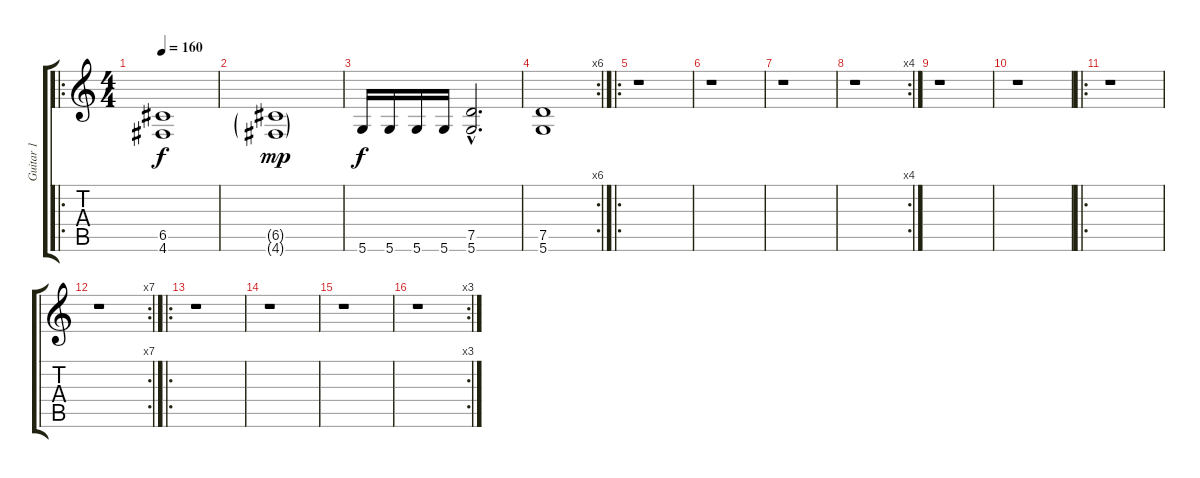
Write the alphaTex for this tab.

\track ("Guitar 1" "Guitar 1") {instrument distortionguitar}
\staff {score tabs}
\tuning (D4 A3 F3 C3 G2 D2) {hide}
\ro
\ts (4 4)
\tempo 160
\clef g2
\ks c
(6.5 4.6).1{dy f} |
(6.5{g} 4.6{g}).1{dy mp} |
5.6.16{dy f} 5.6.16 5.6.16 5.6.16 (7.5{hac} 5.6{hac}).2{d} |
\rc 6
(7.5 5.6).1 |
\ro
r.1 |
r.1 |
r.1 |
\rc 4
r.1 |
r.1 |
r.1 |
\ro
r.1 |
\rc 7
r.1 |
\ro
r.1 |
r.1 |
r.1 |
\rc 3
r.1
